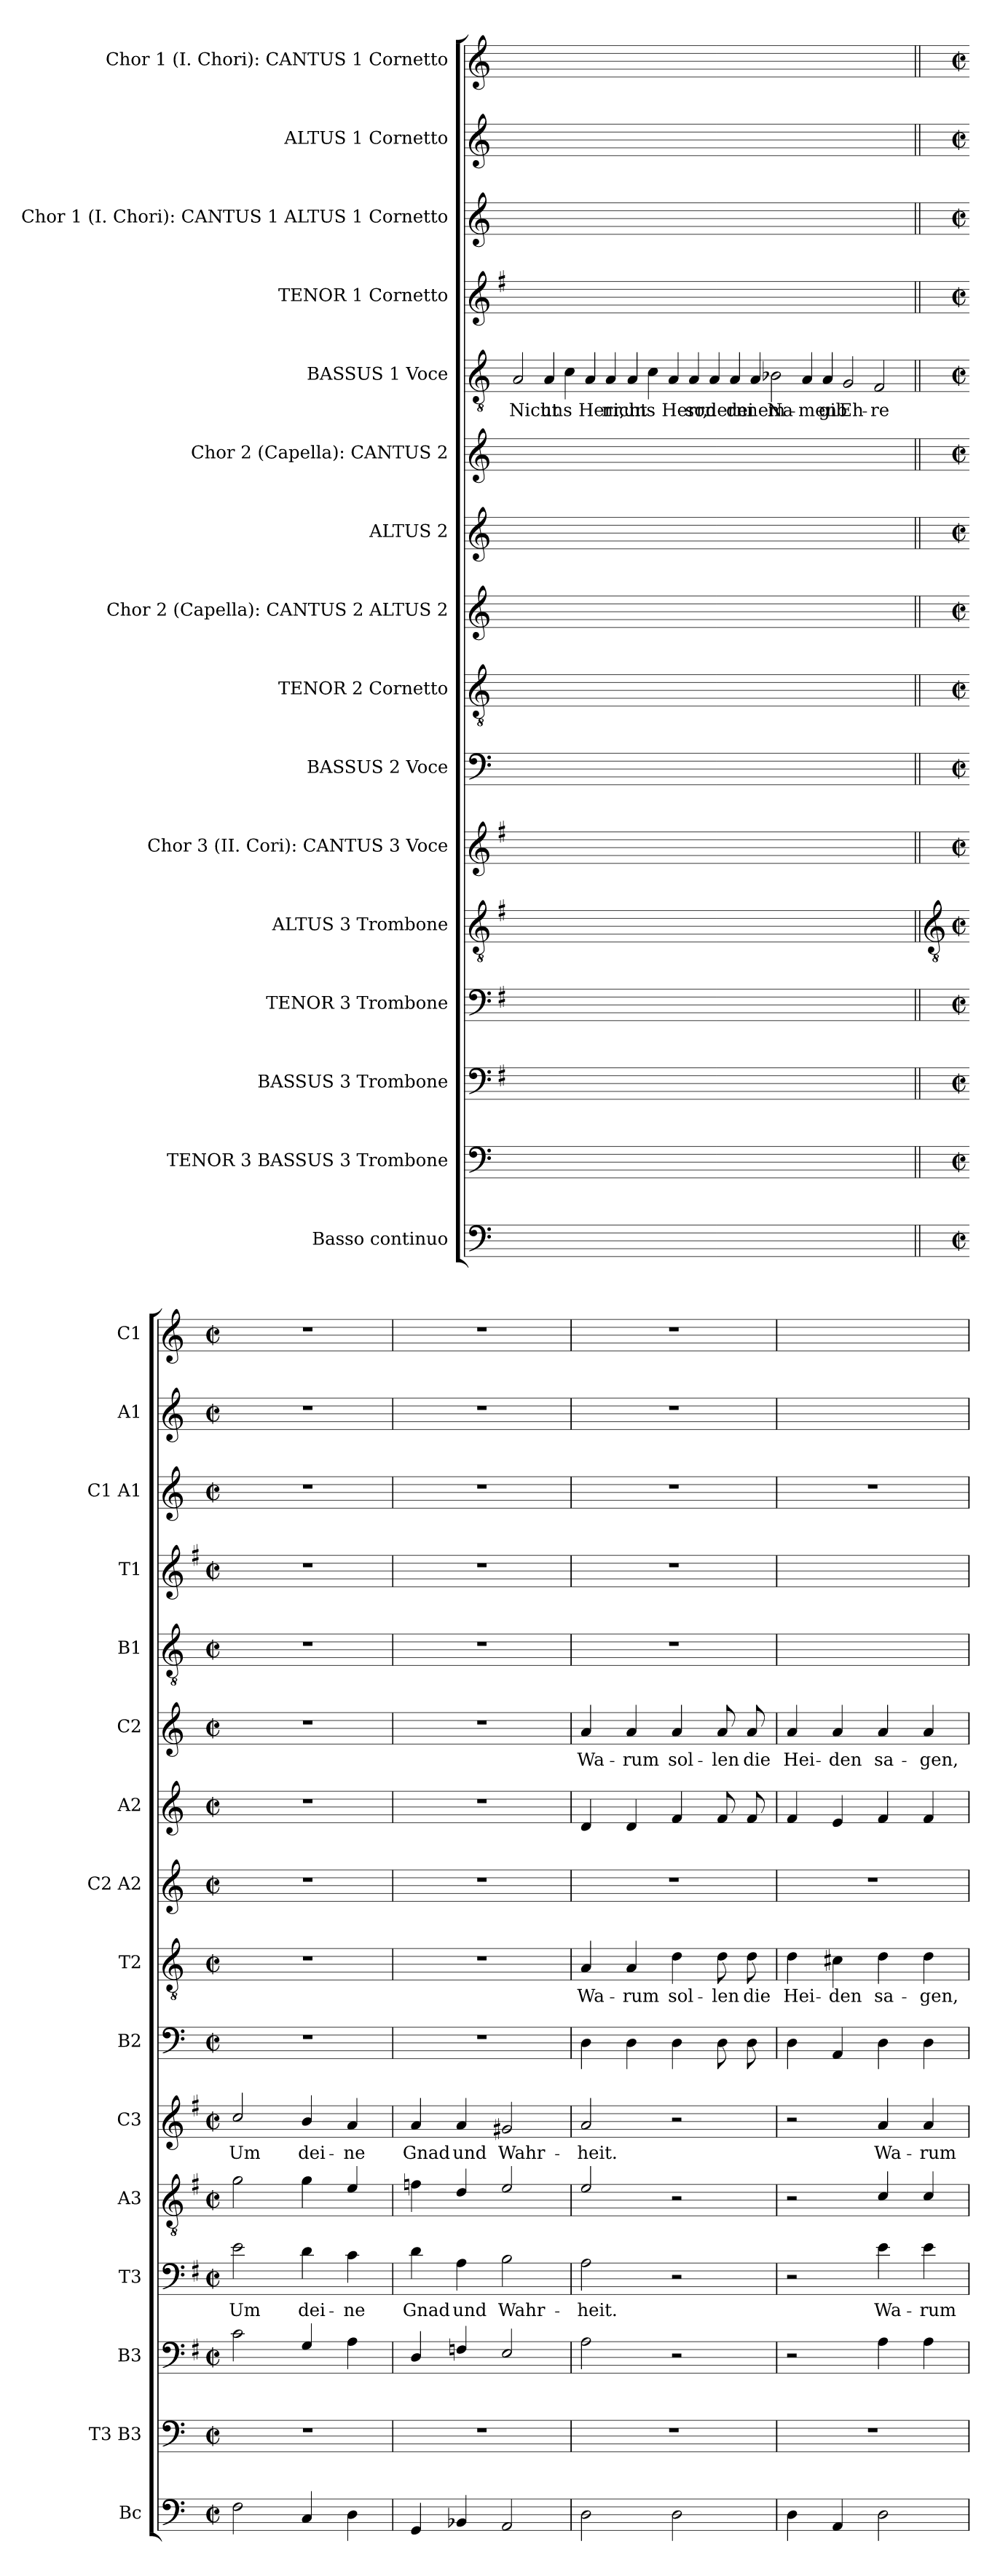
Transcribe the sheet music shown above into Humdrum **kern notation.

**kern	**kern	**kern	**kern	**text	**kern	**kern	**text	**kern	**kern	**text	**kern	**kern	**kern	**text	**kern	**text	**kern	**kern	**kern	**kern
*part16	*part15	*part14	*part13	*part13	*part12	*part11	*part11	*part10	*part9	*part9	*part8	*part7	*part6	*part6	*part5	*part5	*part4	*part3	*part2	*part1
*staff16	*staff15	*staff14	*staff13	*staff13	*staff12	*staff11	*staff11	*staff10	*staff9	*staff9	*staff8	*staff7	*staff6	*staff6	*staff5	*staff5	*staff4	*staff3	*staff2	*staff1
*I"Basso continuo	*I"TENOR 3 BASSUS 3 Trombone	*I"BASSUS 3 Trombone	*I"TENOR 3 Trombone	*	*I"ALTUS 3 Trombone	*I"Chor 3 (II. Cori): CANTUS 3 Voce	*	*I"BASSUS 2 Voce	*I"TENOR 2 Cornetto	*	*I"Chor 2 (Capella): CANTUS 2 ALTUS 2	*I"ALTUS 2	*I"Chor 2 (Capella): CANTUS 2	*	*I"BASSUS 1 Voce	*	*I"TENOR 1 Cornetto	*I"Chor 1 (I. Chori): CANTUS 1 ALTUS 1 Cornetto	*I"ALTUS 1 Cornetto	*I"Chor 1 (I. Chori): CANTUS 1 Cornetto
*I'Bc	*I'T3 B3	*I'B3	*I'T3	*	*I'A3	*I'C3	*	*I'B2	*I'T2	*	*I'C2 A2	*I'A2	*I'C2	*	*I'B1	*	*I'T1	*I'C1 A1	*I'A1	*I'C1
*clefF4	*clefF4	*clefF4	*clefF4	*	*clefGv2	*clefG2	*	*clefF4	*clefGv2	*	*clefG2	*clefG2	*clefG2	*	*clefGv2	*	*clefG2	*clefG2	*clefG2	*clefG2
*	*	*ITrd4c7	*ITrd4c7	*	*ITrd4c7	*ITrd4c7	*	*	*	*	*	*	*	*	*	*	*ITrd4c7	*	*	*
*k[]	*k[]	*k[]	*k[]	*	*k[]	*k[]	*	*k[]	*k[]	*	*k[]	*k[]	*k[]	*	*k[]	*	*k[]	*k[]	*k[]	*k[]
=	=	=	=	=	=	=	=	=	=	=	=	=	=	=	=	=	=	=	=	=
00ryy	00ryy	00ryy	00ryy	.	00ryy	00ryy	.	00ryy	00ryy	.	00ryy	00ryy	00ryy	.	2A	Nicht	00ryy	00ryy	00ryy	00ryy
.	.	.	.	.	.	.	.	.	.	.	.	.	.	.	4A	uns	.	.	.	.
.	.	.	.	.	.	.	.	.	.	.	.	.	.	.	4c	.	.	.	.	.
.	.	.	.	.	.	.	.	.	.	.	.	.	.	.	4A	Herr,	.	.	.	.
.	.	.	.	.	.	.	.	.	.	.	.	.	.	.	4A	nicht	.	.	.	.
.	.	.	.	.	.	.	.	.	.	.	.	.	.	.	4A	uns	.	.	.	.
.	.	.	.	.	.	.	.	.	.	.	.	.	.	.	4c	.	.	.	.	.
.	.	.	.	.	.	.	.	.	.	.	.	.	.	.	4A	Herr,	.	.	.	.
.	.	.	.	.	.	.	.	.	.	.	.	.	.	.	4A	son-	.	.	.	.
.	.	.	.	.	.	.	.	.	.	.	.	.	.	.	4A	dern	.	.	.	.
.	.	.	.	.	.	.	.	.	.	.	.	.	.	.	4A	dei-	.	.	.	.
.	.	.	.	.	.	.	.	.	.	.	.	.	.	.	4A	nem	.	.	.	.
.	.	.	.	.	.	.	.	.	.	.	.	.	.	.	2B-X	Na-	.	.	.	.
.	.	.	.	.	.	.	.	.	.	.	.	.	.	.	4A	men	.	.	.	.
1ryy	1ryy	1ryy	1ryy	.	1ryy	1ryy	.	1ryy	1ryy	.	1ryy	1ryy	1ryy	.	4A	gib	1ryy	1ryy	1ryy	1ryy
.	.	.	.	.	.	.	.	.	.	.	.	.	.	.	2G	Eh-	.	.	.	.
.	.	.	.	.	.	.	.	.	.	.	.	.	.	.	2F	re	.	.	.	.
4ryy	4ryy	4ryy	4ryy	.	4ryy	4ryy	.	4ryy	4ryy	.	4ryy	4ryy	4ryy	.	.	.	4ryy	4ryy	4ryy	4ryy
!!LO:LB:g=z
=1||	=1||	=1||	=1||	=1||	=1||	=1||	=1||	=1||	=1||	=1||	=1||	=1||	=1||	=1||	=1||	=1||	=1||	=1||	=1||	=1||
*	*	*	*	*	*clefGv2	*	*	*	*	*	*	*	*	*	*	*	*	*	*	*
*M2/2	*M2/2	*M2/2	*M2/2	*	*M2/2	*M2/2	*	*M2/2	*M2/2	*	*M2/2	*M2/2	*M2/2	*	*M2/2	*	*M2/2	*M2/2	*M2/2	*M2/2
*met(c|)	*met(c|)	*met(c|)	*met(c|)	*	*met(c|)	*met(c|)	*	*met(c|)	*met(c|)	*	*met(c|)	*met(c|)	*met(c|)	*	*met(c|)	*	*met(c|)	*met(c|)	*met(c|)	*met(c|)
2F\	1r	2F\	2A\	Um	2c\	2f/	Um	1r	1r	.	1r	1r	1r	.	1r	.	1r	1r	1r	1r
4C/	.	4C/	4G\	dei-	4c\	4e/	dei-	.	.	.	.	.	.	.	.	.	.	.	.	.
4D\	.	4D\	4F\	ne	4A/	4d/	ne	.	.	.	.	.	.	.	.	.	.	.	.	.
=2	=2	=2	=2	=2	=2	=2	=2	=2	=2	=2	=2	=2	=2	=2	=2	=2	=2	=2	=2	=2
4GG/	1r	4GG/	4G\	Gnad	4B-X\	4d/	Gnad	1r	1r	.	1r	1r	1r	.	1r	.	1r	1r	1r	1r
4BB-X/	.	4BB-X/	4D\	und	4G/	4d/	und	.	.	.	.	.	.	.	.	.	.	.	.	.
2AA/	.	2AA/	2E\	Wahr-	2A/	2c#X/	Wahr-	.	.	.	.	.	.	.	.	.	.	.	.	.
=3	=3	=3	=3	=3	=3	=3	=3	=3	=3	=3	=3	=3	=3	=3	=3	=3	=3	=3	=3	=3
2D\	1r	2D\	2D\	heit.	2A/	2d/	heit.	4D\	4A/	Wa-	1r	4d/	4a/	Wa-	1r	.	1r	1r	1r	1r
.	.	.	.	.	.	.	.	4D\	4A/	rum	.	4d/	4a/	rum	.	.	.	.	.	.
2D\	.	2r	2r	.	2r	2r	.	4D\	4d\	sol-	.	4f/	4a/	sol-	.	.	.	.	.	.
.	.	.	.	.	.	.	.	8D\	8d\	len	.	8f/	8a/	len	.	.	.	.	.	.
.	.	.	.	.	.	.	.	8D\	8d\	die	.	8f/	8a/	die	.	.	.	.	.	.
=4	=4	=4	=4	=4	=4	=4	=4	=4	=4	=4	=4	=4	=4	=4	=4	=4	=4	=4	=4	=4
4D\	1r	2r	2r	.	2r	2r	.	4D\	4d\	Hei-	1r	4f/	4a/	Hei-	4d\yy	.	4dd\yy	1r	4d/yy	4d/yy
4AA/	.	.	.	.	.	.	.	4AA/	4c#X\	den	.	4e/	4a/	den	4ryy	.	4ryy	.	4ryy	4ryy
2D\	.	4D\	4A\	Wa-	4F/	4d/	Wa-	4D\	4d\	sa-	.	4f/	4a/	sa-	2ryy	.	2ryy	.	2ryy	2ryy
.	.	4D\	4A\	rum	4F/	4d/	rum	4D\	4d\	gen,	.	4f/	4a/	gen,	.	.	.	.	.	.
=	=	=	=	=	=	=	=	=	=	=	=	=	=	=	=	=	=	=	=	=
*-	*-	*-	*-	*-	*-	*-	*-	*-	*-	*-	*-	*-	*-	*-	*-	*-	*-	*-	*-	*-
